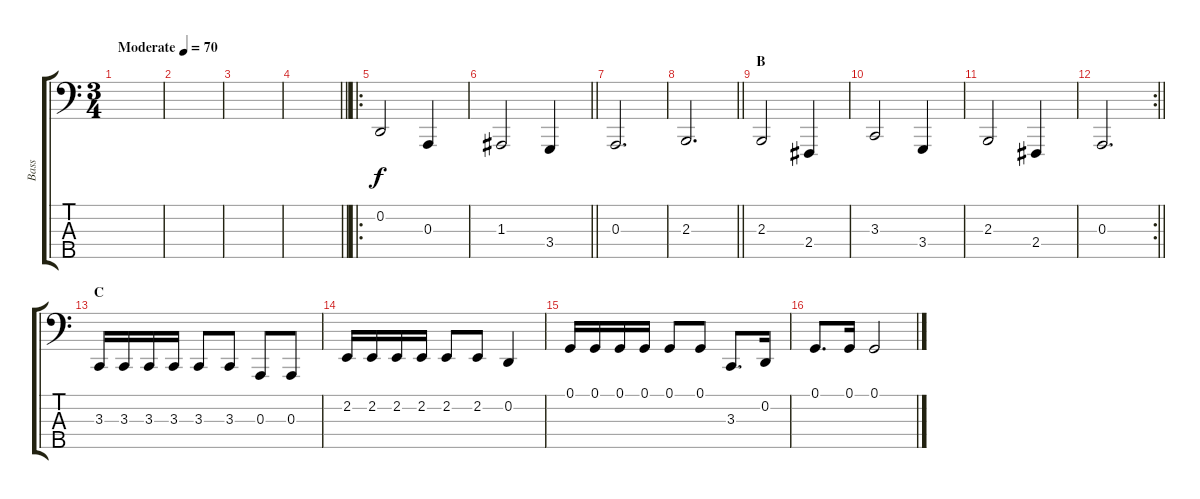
\track ("Bass" "Bass") {instrument voiceoohs}
\staff {score tabs}
\tuning (G2 D2 A1 E1 B0) {hide}
\ts (3 4)
\tempo (70 "Moderate")
\clef f4
\ks c
|
|
|
\barLineRight lightlight
|
\ro
0.2.2 0.3.4 |
\barLineRight lightlight
1.3.2 3.4.4 |
0.3.2{d} |
\barLineRight lightlight
2.3.2{d} |
\section ("" "B")
2.3.2 2.4.4 |
3.3.2 3.4.4 |
2.3.2 2.4.4 |
\rc 2
\barLineRight lightlight
0.3.2{d} |
\section ("" "C")
3.3.16 3.3.16 3.3.16 3.3.16 3.3.8 3.3.8 0.3.8 0.3.8 |
2.2.16 2.2.16 2.2.16 2.2.16 2.2.8 2.2.8 0.2.4 |
0.1.16 0.1.16 0.1.16 0.1.16 0.1.8 0.1.8 3.3.8{d} 0.2.16 |
0.1.8{d} 0.1.16 0.1.2
